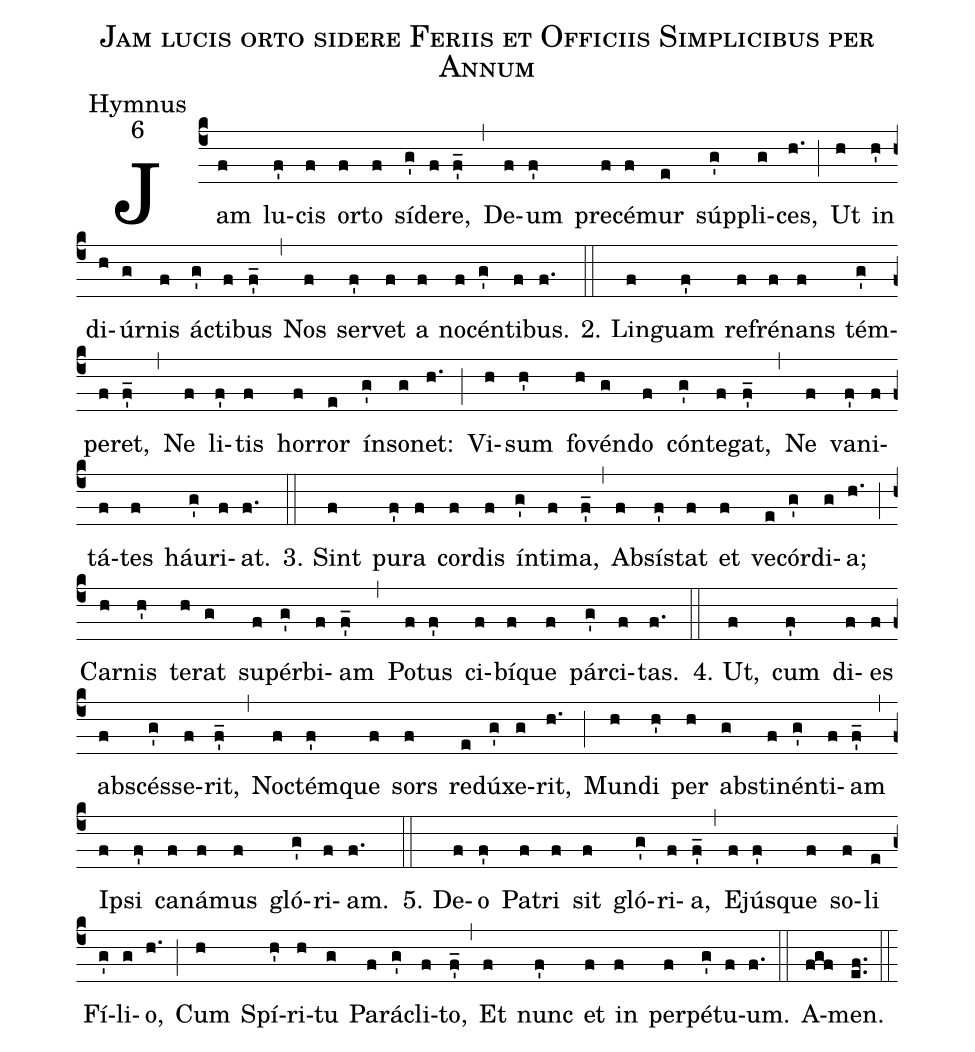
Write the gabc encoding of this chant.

name:Jam lucis orto sidere Feriis et Officiis Simplicibus per Annum;
office-part:Hymnus;
mode:6;
%%
(c4) Jam(f) lu(f')cis(f) or(f)to(f) sí(g')de(f)re,(f'_) (,)
De(f)um(f') pre(f)cé(f)mur(e) súp(g')pli(g)ces,(h.) (;)
Ut(h) in(h') di(h)úr(g)nis(f) á(g')cti(f)bus(f'_) (,)
Nos(f) ser(f')vet(f) a(f) no(f)cén(g')ti(f)bus.(f.) (::)

2. Lin(f)guam(f') re(f)fré(f)nans(f) tém(g')pe(f)ret,(f'_) (,)
Ne(f) li(f')tis(f) hor(f)ror(e) ín(g')so(g)net:(h.) (;)
Vi(h)sum(h') fo(h)vén(g)do(f) cón(g')te(f)gat,(f'_) (,)
Ne(f) va(f')ni(f)tá(f)tes(f) háu(g')ri(f)at.(f.) (::)

3. Sint(f) pu(f')ra(f) cor(f)dis(f) ín(g')ti(f)ma,(f'_) (,)
Ab(f)sís(f')tat(f) et(f) ve(e)cór(g')di(g)a;(h.) (;)
Car(h)nis(h') te(h)rat(g) su(f)pér(g')bi(f)am(f'_) (,)
Po(f)tus(f') ci(f)bí(f)que(f) pár(g')ci(f)tas.(f.) (::)

4. Ut,(f) cum(f') di(f)es(f) ab(f)scés(g')se(f)rit,(f'_) (,)
Noc(f)tém(f')que(f) sors(f) re(e)dú(g')xe(g)rit,(h.) (;)
Mun(h)di(h') per(h) abs(g)ti(f)nén(g')ti(f)am(f'_) (,)
Ip(f)si(f') ca(f)ná(f)mus(f) gló(g')ri(f)am.(f.) (::)

5. De(f)o(f') Pa(f)tri(f) sit(f) gló(g')ri(f)a,(f'_) (,)
E(f)jús(f')que(f) so(f)li(e) Fí(g')li(g)o,(h.) (;)
Cum(h) Spí(h')ri(h)tu(g) Pa(f)rá(g')cli(f)to,(f'_) (,)
Et(f) nunc(f') et(f) in(f) per(f)pé(g')tu(f)um.(f.) (::)
A(fgf)men.(ef..) (::)
